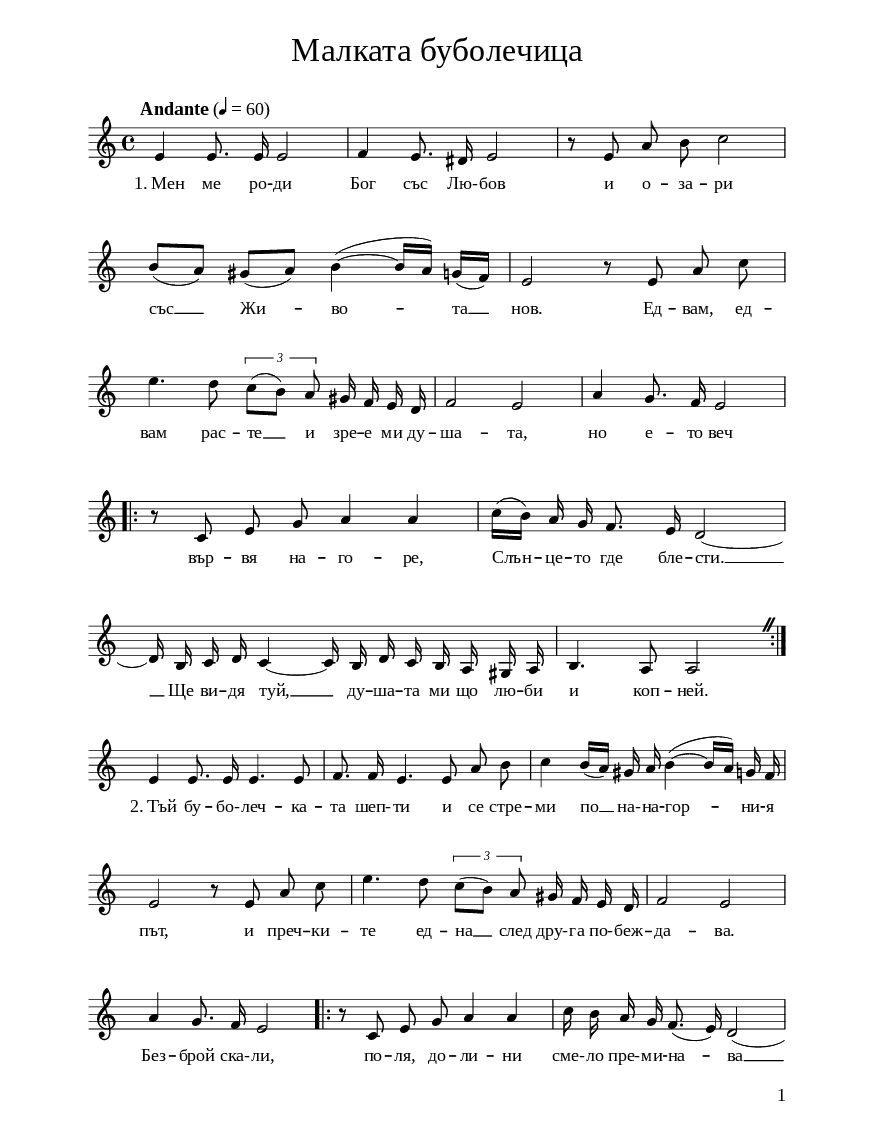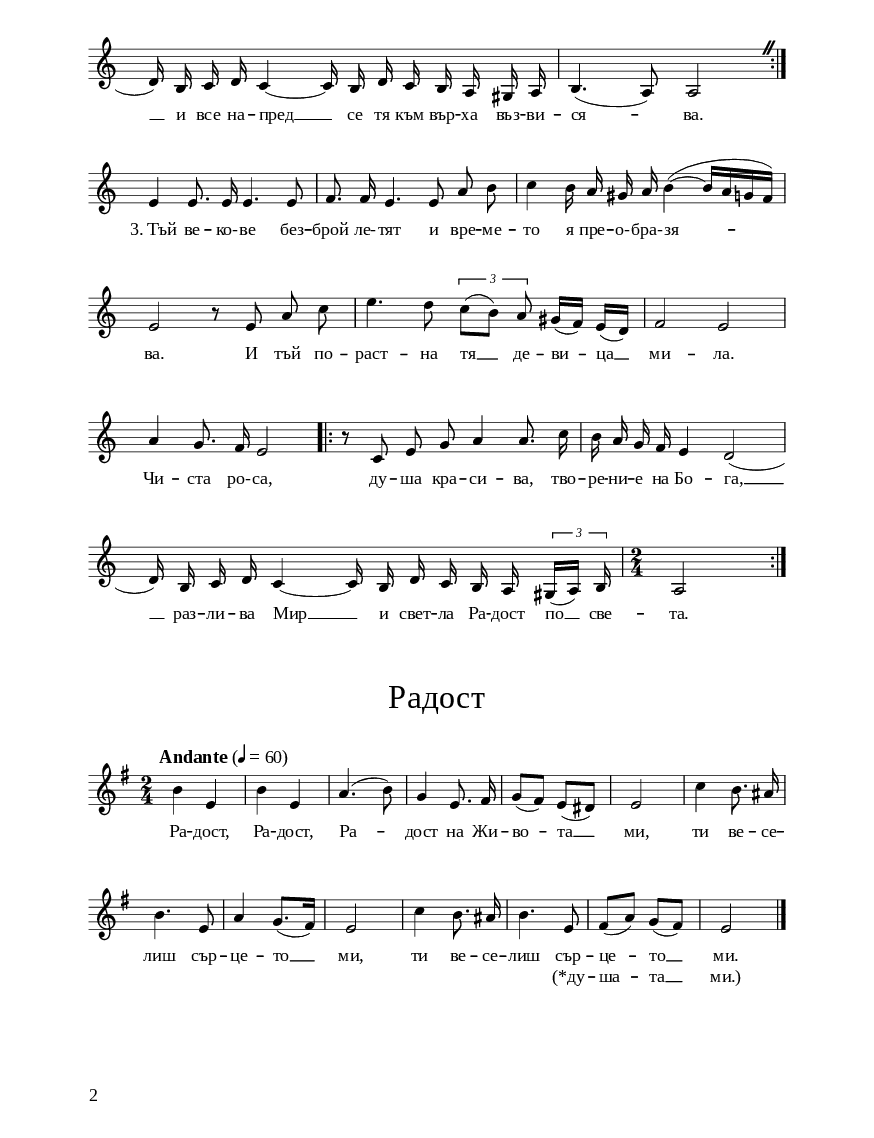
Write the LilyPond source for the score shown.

% Виж за разположението на текста.
\version "2.24.2"

% include paper part and global functions
\include "include/globals.ily"

\bookpart {
  \label #'ref173
  \tocItem \markup "Малката буболечица"
  \include "include/bookpart-paper.ily"
  \score {
    \include "include/score-layout.ily"

    \new Voice \absolute {
      \clef treble
      \key a \minor
      \time 4/4
      \tempoFunc "Andante" 4 "60"
      \autoBeamOff
      e'4  e'8.  e'16  e'2 | % 2
      f'4  e'8.  dis'16  e'2 | % 3
      r8  e'8  a'8  b'8  c''2 \break | % 4
      b'8 ( [  a'8  ])   gis'8 ( [  a'8 ])
       b'4  ( ~  b'16  [ a'16]  )  g'16 (
      [f'16 ]  )  | % 5
      e'2 r8 e'8  a'8  c''8 \break | % 6
      e''4.  d''8 \tweak direction #up \times 2/3 {
        \once \override Slur.positions = #'(1 . 1) c''8  (  [ b'8 ])  a'8
      }
      gis'16  f'16  e'16  d'16 | % 7
      f'2  e'2 | % 8
      a'4  g'8.  f'16  e'2 \break
      \repeat
      volta 2 {
        | % 9
        \autoBeamOff  r8  c'8  e'8  g'8  a'4  a'4 |
        c''16 ( [  b'16 ] )  a'16  g'16
        f'8.  e'16  d'2 ~ | % 11
        d'16  b16  c'16  d'16  c'4 ~
        c'16  b16  d'16  c'16  b16
        a16  gis16  a16 | % 12
        b4.  a8  a2 \caesura \break
      }

      e'4 e'8. e'16 e'4. e'8 | f'8. f'16  e'4. e'8 a'8 b'8 |  c''4 b'16[ ( a'16 ) ] gis'16 a'16 b'4  ( ~ b'16 [a'16] ) g'16 f'16 | \break

      e'2 r8 e'8 a'8 c''8 | e''4. d''8  \tweak direction #up \times 2/3 {
        \once \override Slur.positions = #'(1 . 1) c''8  [ ( b'8 ) ] a'8
      } gis'16 f'16 e'16 d'16 | f'2 e'2 | \break


      a'4 g'8.  f'16  e'2 |  \bar ".|:" r8 c'8 e' g' a'4 a'4 |  c''16 b' a' g' f'8. ( e'16 ) d'2 (| \break

      d'16)  b16  c'16  d'16  c'4 ~
      c'16  b16  d'16  c'16  b16
      a16  gis16  a16 | % 12
      b4. ( a8 ) a2 \caesura \break \bar ":|."


      e'4 e'8. e'16 e'4. e'8 | f'8. f'16 e'4. e'8 a'8 b'8 |  c''4 b'16  a'16 gis'16 a'16 \autoBeamOn b'4  ( ~ b'16 a'16  g'16 f'16 ) | \break

      e'2 r8 \autoBeamOff e'8 a'8 c''8 | e''4. d''8  \tweak direction #up \times 2/3 {
        \once \override Slur.positions = #'(1 . 1) c''8  ( [  b'8 ) ] a'8
      } gis'16 [( f'16 )] e'16 [(d'16) ] | f'2 e'2 | \break


      a'4 g'8.  f'16  e'2 |  \bar ".|:" r8 c'8 e' g' a'4 a'8. c''16 | 
      
       b'16 a'16 g' f' e'4 d'2 (| \break

      d'16)  b16  c'16  d'16  c'4 ~
      c'16  b16  d'16  c'16  b16 a16 \times 2/3 { gis16 [ ( a16 ) ] b16 }| \time 2/4 a2 \break \bar ":|."
    }

    \addlyrics {
      "1. Мен" ме ро -- ди Бог със "Лю-" --
      бов и о -- за -- ри със __ Жи
      -- во -- та __ нов. Ед --
      вам, ед -- вам рас -- те __  и зре
      -- е ми ду -- ша -- та, но е -- то
      веч вър -- вя на -- го -- ре, Слън
      -- це -- то где бле -- сти. __
      Ще ви -- дя туй, __ ду -- ша -- та
      ми що лю -- би и коп -- ней.

      "2. Тъй" бу -- "бо-" -- леч -- ка -- та "шеп-" -- ти
      и се стре -- ми по __ "на-" -- на -- гор -- ни -- я път,
      и преч -- ки -- те ед -- на __ след "дру-" -- га
      "по-" -- беж -- да -- ва.
      Без -- брой "ска-" -- ли, по -- ля, до -- ли -- ни
      "сме-" -- ло "пре-" -- ми -- на -- ва __
      и все на -- пред __ се тя към вър -- ха
      въз -- ви -- ся -- ва.

      "3. Тъй" ве -- "ко-" -- ве без -- брой "ле-" -- тят
      и вре -- ме -- то я пре -- "о-" -- "бра-" -- зя -- ва.
      И тъй по -- раст  -- на тя __ де -- ви -- ца __ ми -- ла.
      Чи -- ста "ро-" -- са, ду -- ша кра -- си -- ва,
      тво -- ре -- ни -- е на Бо -- га, __
      раз -- ли -- ва Мир __ и свет -- ла Ра -- дост
      по __ све -- та.

    }

    \header {
      title = \titleFunc "Малката буболечица" "Malkata bubolečica"
    }

    \midi{}

  } % score

  \label #'ref174_3
  \tocItem \markup "Радост"
  \include "include/bookpart-paper.ily"
  \score {
    \include "include/score-layout.ily"

    \new Voice \absolute {
      \clef treble
      \key e \minor
      \time 2/4
      \tempoFunc "Andante" 4 "60"
      \autoBeamOff
      b'4 e'4 | % 2
      b'4 e'4 | % 3
      a'4. ( b'8 ) | % 4
      g'4  e'8. fis'16 | % 5
      g'8 ( [fis'8] ) e'8 ( [dis'8] ) | % 6
      e'2 | % 7
      c''4  b'8. ais'16 \break | % 8
      b'4. e'8 | % 9
      a'4  g'8. [( fis'16 )] |
      e'2 | % 11
      c''4  b'8. ais'16 | % 12
      b'4. e'8 | % 13
      fis'8 ([ a'8 ]) g'8 ( [fis'8] ) | % 14
      e'2 \bar "|."
    }

    \addlyrics {
      Ра -- дост,
      Ра -- дост, Ра -- дост на Жи -- во -- та __ ми, ти
      ве -- се -- лиш сър -- це -- то __ ми, ти ве -- се
      -- лиш сър -- це -- то __ ми.}
       \addlyrics {\repeat unfold 23 { \skip 2 } (*ду -- ша -- та __ ми.)}

        \header {
          title = \titleFunc "Радост" "Radost"
        }

        \midi{}

      } % score
  

} % bookpart

% Più mosso
%
